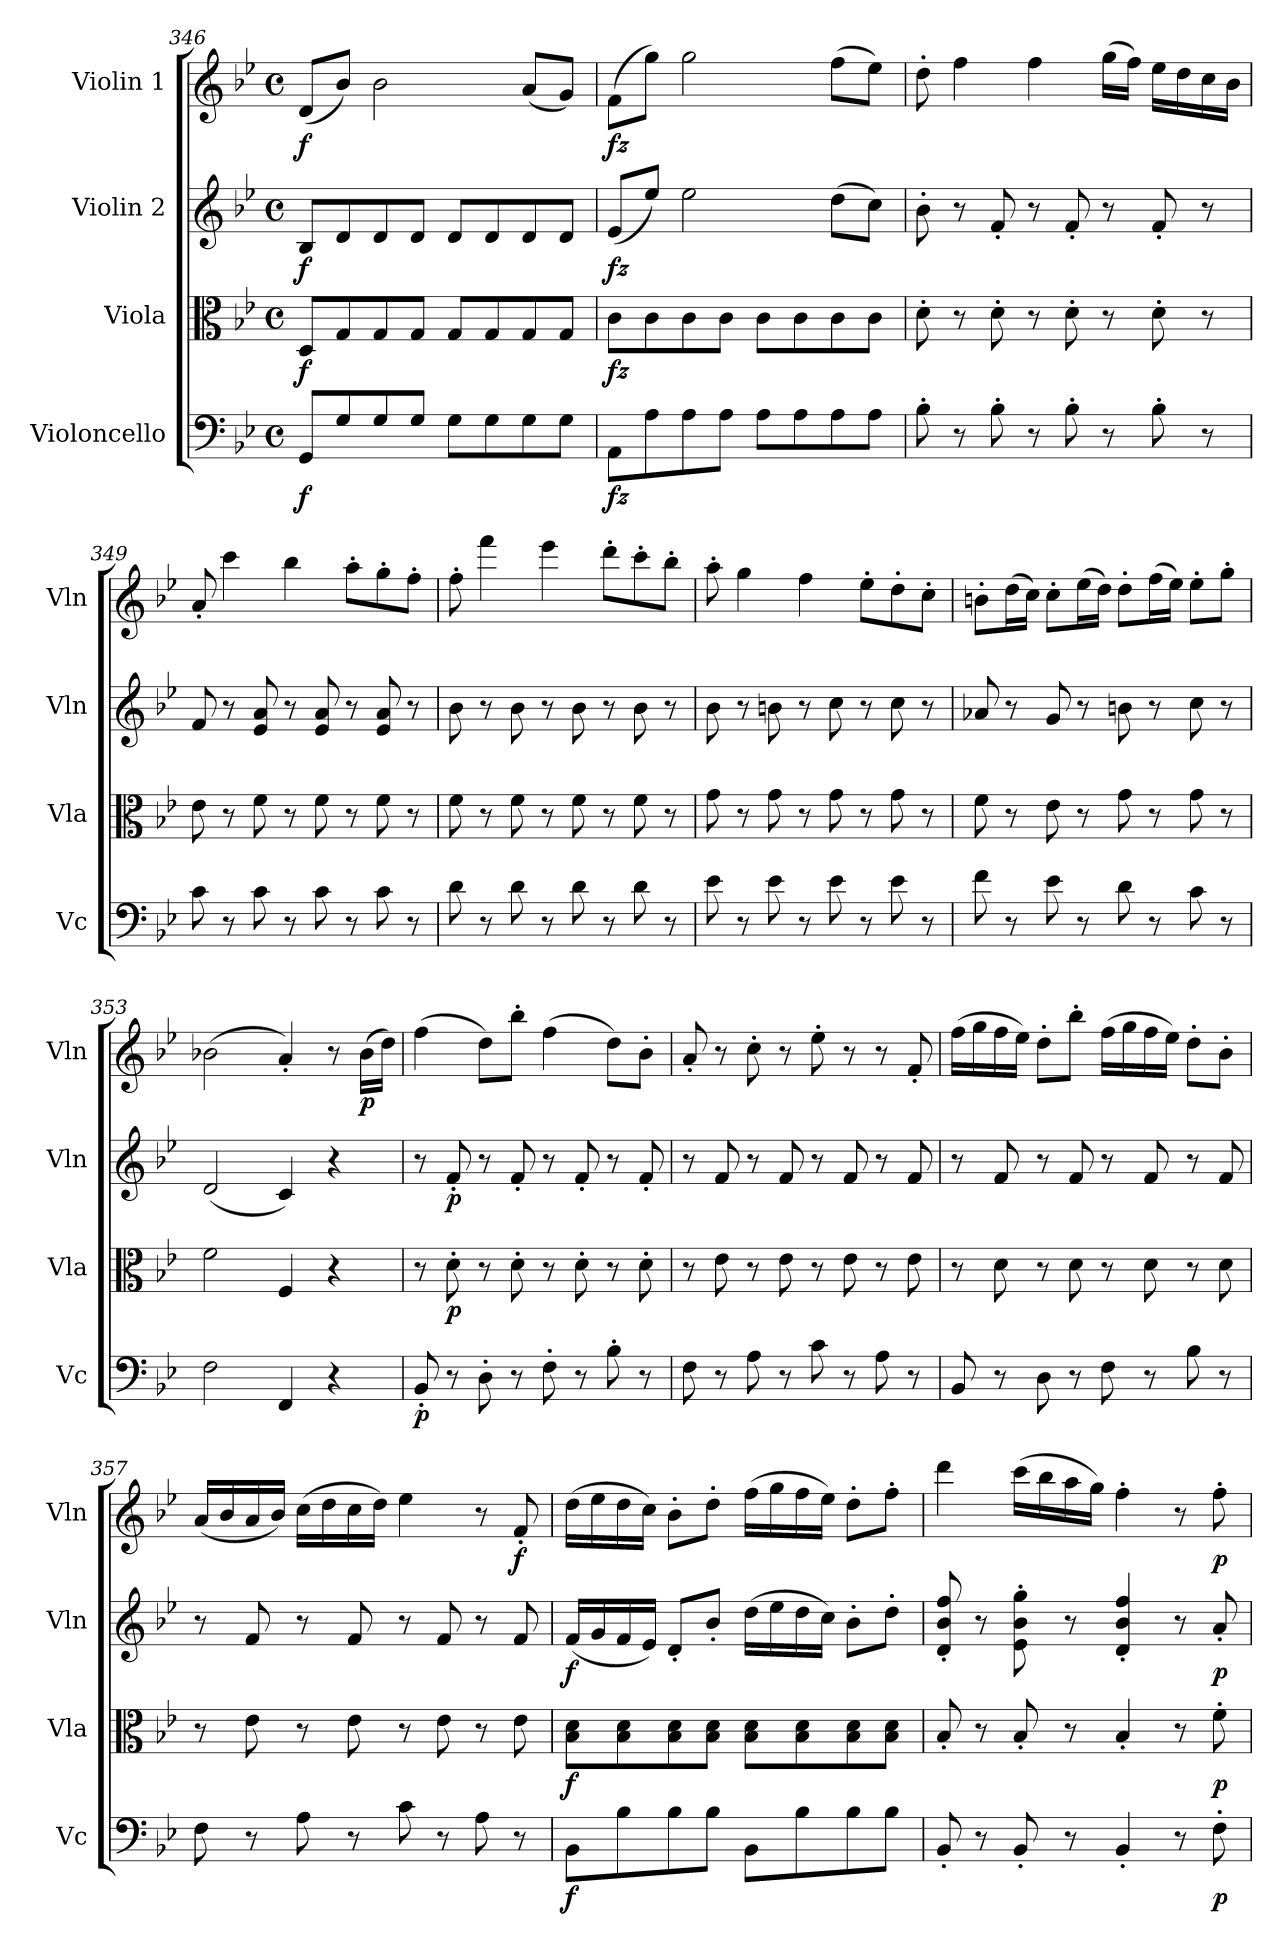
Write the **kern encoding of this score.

**kern	**dynam	**kern	**dynam	**kern	**dynam	**kern	**dynam
*part4	*part4	*part3	*part3	*part2	*part2	*part1	*part1
*staff4	*staff4	*staff3	*staff3	*staff2	*staff2	*staff1	*staff1
*I"Violoncello	*	*I"Viola	*	*I"Violin 2	*	*I"Violin 1	*
*I'Vc	*	*I'Vla	*	*I'Vln	*	*I'Vln	*
*clefF4	*	*clefC3	*	*clefG2	*	*clefG2	*
*k[b-e-]	*	*k[b-e-]	*	*k[b-e-]	*	*k[b-e-]	*
*M4/4	*	*M4/4	*	*M4/4	*	*M4/4	*
*met(c)	*	*met(c)	*	*met(c)	*	*met(c)	*
=346	=346	=346	=346	=346	=346	=346	=346
!	!LO:DY:b	!	!LO:DY:b	!	!LO:DY:b	!	!LO:DY:b
8GG/L	f	8D/L	f	8B-/L	f	(<8d/L	f
8G/	.	8G/	.	8d/	.	8b-/J)	.
8G/	.	8G/	.	8d/	.	2b-\	.
8G/J	.	8G/J	.	8d/J	.	.	.
8G\L	.	8G/L	.	8d/L	.	.	.
8G\	.	8G/	.	8d/	.	.	.
8G\	.	8G/	.	8d/	.	(<8a/L	.
8G\J	.	8G/J	.	8d/J	.	8g/J)	.
=347	=347	=347	=347	=347	=347	=347	=347
!	!LO:DY:b	!	!LO:DY:b	!	!LO:DY:b	!	!LO:DY:b
8AA\L	fz	8c\L	fz	(<8e-/L	fz	(>8f\L	fz
8A\	.	8c\	.	8ee-/J)	.	8gg\J)	.
8A\	.	8c\	.	2ee-\	.	2gg\	.
8A\J	.	8c\J	.	.	.	.	.
8A\L	.	8c\L	.	.	.	.	.
8A\	.	8c\	.	.	.	.	.
8A\	.	8c\	.	(>8dd\L	.	(>8ff\L	.
8A\J	.	8c\J	.	8cc\J)	.	8ee-\J)	.
=348	=348	=348	=348	=348	=348	=348	=348
8B-'\	.	8d'\	.	8b-'\	.	8dd'\	.
8r	.	8r	.	8r	.	4ff\	.
8B-'\	.	8d'\	.	8f'/	.	.	.
8r	.	8r	.	8r	.	4ff\	.
8B-'\	.	8d'\	.	8f'/	.	.	.
8r	.	8r	.	8r	.	(>16gg\LL	.
.	.	.	.	.	.	16ff\JJ)	.
8B-'\	.	8d'\	.	8f'/	.	16ee-\LL	.
.	.	.	.	.	.	16dd\	.
8r	.	8r	.	8r	.	16cc\	.
.	.	.	.	.	.	16b-\JJ	.
=349	=349	=349	=349	=349	=349	=349	=349
8c\	.	8e-\	.	8f/	.	8a'/	.
8r	.	8r	.	8r	.	4ccc\	.
8c\	.	8f\	.	8e-/ 8a/	.	.	.
8r	.	8r	.	8r	.	4bb-\	.
8c\	.	8f\	.	8e-/ 8a/	.	.	.
8r	.	8r	.	8r	.	8aa'\L	.
8c\	.	8f\	.	8e-/ 8a/	.	8gg'\	.
8r	.	8r	.	8r	.	8ff'\J	.
!!LO:LB:g=z
=350	=350	=350	=350	=350	=350	=350	=350
8d\	.	8f\	.	8b-\	.	8ff'\	.
8r	.	8r	.	8r	.	4fff\	.
8d\	.	8f\	.	8b-\	.	.	.
8r	.	8r	.	8r	.	4eee-\	.
8d\	.	8f\	.	8b-\	.	.	.
8r	.	8r	.	8r	.	8ddd'\L	.
8d\	.	8f\	.	8b-\	.	8ccc'\	.
8r	.	8r	.	8r	.	8bb-'\J	.
=351	=351	=351	=351	=351	=351	=351	=351
8e-\	.	8g\	.	8b-\	.	8aa'\	.
8r	.	8r	.	8r	.	4gg\	.
8e-\	.	8g\	.	8bn\	.	.	.
8r	.	8r	.	8r	.	4ff\	.
8e-\	.	8g\	.	8cc\	.	.	.
8r	.	8r	.	8r	.	8ee-'\L	.
8e-\	.	8g\	.	8cc\	.	8dd'\	.
8r	.	8r	.	8r	.	8cc'\J	.
=352	=352	=352	=352	=352	=352	=352	=352
8f\	.	8f\	.	8a-X/	.	8bn'\L	.
8r	.	8r	.	8r	.	(>16dd\L	.
.	.	.	.	.	.	16cc\JJ)	.
8e-\	.	8e-\	.	8g/	.	8cc'\L	.
8r	.	8r	.	8r	.	(>16ee-\L	.
.	.	.	.	.	.	16dd\JJ)	.
8d\	.	8g\	.	8bn\	.	8dd'\L	.
8r	.	8r	.	8r	.	(>16ff\L	.
.	.	.	.	.	.	16ee-\JJ)	.
8c\	.	8g\	.	8cc\	.	8ee-'\L	.
8r	.	8r	.	8r	.	8gg'\J	.
=353	=353	=353	=353	=353	=353	=353	=353
2F\	.	2f\	.	(<2d/	.	(>2b-X\	.
4FF/	.	4F/	.	4c/)	.	4a'/)	.
4r	.	4r	.	4r	.	8r	.
!	!	!	!	!	!	!	!LO:DY:b
.	.	.	.	.	.	(>16b-\LL	p
.	.	.	.	.	.	16dd\JJ)	.
=354	=354	=354	=354	=354	=354	=354	=354
!	!LO:DY:b	!	!	!	!	!	!
8BB-'/	p	8r	.	8r	.	(>4ff\	.
!	!	!	!LO:DY:b	!	!LO:DY:b	!	!
8r	.	8d'\	p	8f'/	p	.	.
8D'\	.	8r	.	8r	.	8dd\L)	.
8r	.	8d'\	.	8f'/	.	8bb-'\J	.
8F'\	.	8r	.	8r	.	(>4ff\	.
8r	.	8d'\	.	8f'/	.	.	.
8B-'\	.	8r	.	8r	.	8dd\L)	.
8r	.	8d'\	.	8f'/	.	8b-'\J	.
!!LO:PB:g=z
=355	=355	=355	=355	=355	=355	=355	=355
8F\	.	8r	.	8r	.	8a'/	.
8r	.	8e-\	.	8f/	.	8r	.
8A\	.	8r	.	8r	.	8cc'\	.
8r	.	8e-\	.	8f/	.	8r	.
8c\	.	8r	.	8r	.	8ee-'\	.
8r	.	8e-\	.	8f/	.	8r	.
8A\	.	8r	.	8r	.	8r	.
8r	.	8e-\	.	8f/	.	8f'/	.
=356	=356	=356	=356	=356	=356	=356	=356
8BB-/	.	8r	.	8r	.	(>16ff\LL	.
.	.	.	.	.	.	16gg\	.
8r	.	8d\	.	8f/	.	16ff\	.
.	.	.	.	.	.	16ee-\JJ)	.
8D\	.	8r	.	8r	.	8dd'\L	.
8r	.	8d\	.	8f/	.	8bb-'\J	.
8F\	.	8r	.	8r	.	(>16ff\LL	.
.	.	.	.	.	.	16gg\	.
8r	.	8d\	.	8f/	.	16ff\	.
.	.	.	.	.	.	16ee-\JJ)	.
8B-\	.	8r	.	8r	.	8dd'\L	.
8r	.	8d\	.	8f/	.	8b-'\J	.
=357	=357	=357	=357	=357	=357	=357	=357
8F\	.	8r	.	8r	.	(<16a/LL	.
.	.	.	.	.	.	16b-/	.
8r	.	8e-\	.	8f/	.	16a/	.
.	.	.	.	.	.	16b-/JJ)	.
8A\	.	8r	.	8r	.	(>16cc\LL	.
.	.	.	.	.	.	16dd\	.
8r	.	8e-\	.	8f/	.	16cc\	.
.	.	.	.	.	.	16dd\JJ)	.
8c\	.	8r	.	8r	.	4ee-\	.
8r	.	8e-\	.	8f/	.	.	.
8A\	.	8r	.	8r	.	8r	.
!	!	!	!	!	!	!	!LO:DY:b
8r	.	8e-\	.	8f/	.	8f'/	f
=358	=358	=358	=358	=358	=358	=358	=358
!	!LO:DY:b	!	!LO:DY:b	!	!LO:DY:b	!	!
8BB-\L	f	8B-\ 8d\L	f	(<16f/LL	f	(>16dd\LL	.
.	.	.	.	16g/	.	16ee-\	.
8B-\	.	8B-\ 8d\	.	16f/	.	16dd\	.
.	.	.	.	16e-/JJ)	.	16cc\JJ)	.
8B-\	.	8B-\ 8d\	.	8d'/L	.	8b-'\L	.
8B-\J	.	8B-\ 8d\J	.	8b-'/J	.	8dd'\J	.
8BB-\L	.	8B-\ 8d\L	.	(>16dd\LL	.	(>16ff\LL	.
.	.	.	.	16ee-\	.	16gg\	.
8B-\	.	8B-\ 8d\	.	16dd\	.	16ff\	.
.	.	.	.	16cc\JJ)	.	16ee-\JJ)	.
8B-\	.	8B-\ 8d\	.	8b-'\L	.	8dd'\L	.
8B-\J	.	8B-\ 8d\J	.	8dd'\J	.	8ff'\J	.
!!LO:LB:g=z
=359	=359	=359	=359	=359	=359	=359	=359
8BB-'/	.	8B-'/	.	8d/' 8b-/' 8ff/'	.	4ddd\	.
8r	.	8r	.	8r	.	.	.
8BB-'/	.	8B-'/	.	8e-\' 8b-\' 8gg\'	.	(>16ccc\LL	.
.	.	.	.	.	.	16bb-\	.
8r	.	8r	.	8r	.	16aa\	.
.	.	.	.	.	.	16gg\JJ)	.
4BB-'/	.	4B-'/	.	4d/' 4b-/' 4ff/'	.	4ff'\	.
8r	.	8r	.	8r	.	8r	.
!	!LO:DY:b	!	!LO:DY:b	!	!LO:DY:b	!	!LO:DY:b
8F'\	p	8f'\	p	8a'/	p	8ff'\	p
=	=	=	=	=	=	=	=
*-	*-	*-	*-	*-	*-	*-	*-
